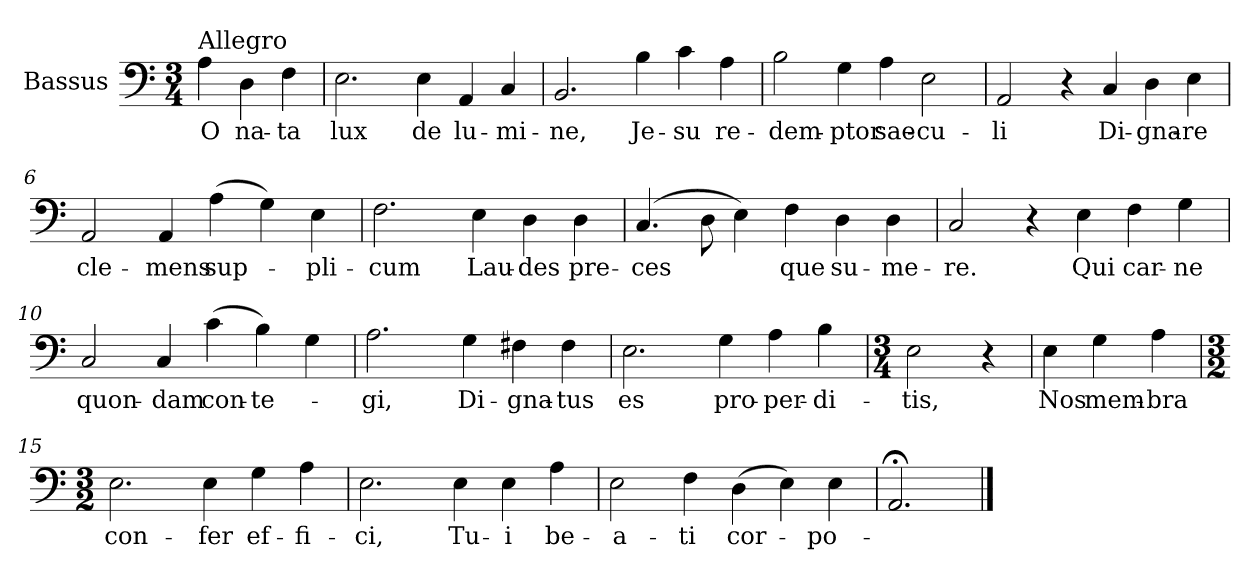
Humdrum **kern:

**kern	**text
*part1	*part1
*staff1	*staff1
*I"Bassus	*
*clefF4	*
*k[]	*
*C:	*
*M3/4	*
=1	=1
!LO:TX:a:t=Allegro	!
4A\	O
4D\	na-
4F\	-ta
=2	=2
2.E\	lux
4E\	de
4AA/	lu-
4C/	-mi-
=3	=3
2.BB/	-ne,
4B\	Je-
4c\	-su
4A\	re-
=4	=4
2B\	-dem-
4G\	-ptor
4A\	sae-
2E\	-cu-
=5	=5
2AA/	-li
4r	.
4C/	Di-
4D\	-gna-
4E\	-re
=6	=6
2AA/	cle-
4AA/	-mens
(4A\	sup-
4G\)	.
4E\	-pli-
!!LO:LB:g=z
=7	=7
2.F\	-cum
4E\	Lau-
4D\	-des
4D\	pre-
=8	=8
(4.C/	-ces
8D\	.
4E\)	.
4F\	que
4D\	su-
4D\	-me-
=9	=9
2C/	-re.
4r	.
4E\	Qui
4F\	car-
4G\	-ne
=10	=10
2C/	quon-
4C/	-dam
(4c\	con-
4B\)	-te-
4G\	.
=11	=11
2.A\	-gi,
4G\	Di-
4F#X\	-gna-
4F#\	-tus
=12	=12
2.E\	es
4G\	pro-
4A\	-per-
4B\	-di-
!!LO:LB:g=z
=13	=13
*M3/4	*
2E\	-tis,
4r	.
=14	=14
4E\	Nos
4G\	mem-
4A\	-bra
=15	=15
*M3/2	*
2.E\	con-
4E\	-fer
4G\	ef-
4A\	-fi-
=16	=16
2.E\	-ci,
4E\	Tu-
4E\	-i
4A\	be-
=17	=17
2E\	-a-
4F\	-ti
(4D\	cor-
4E\)	.
4E\	-po-
=18	=18
2.AA;</	.
==	==
*-	*-
